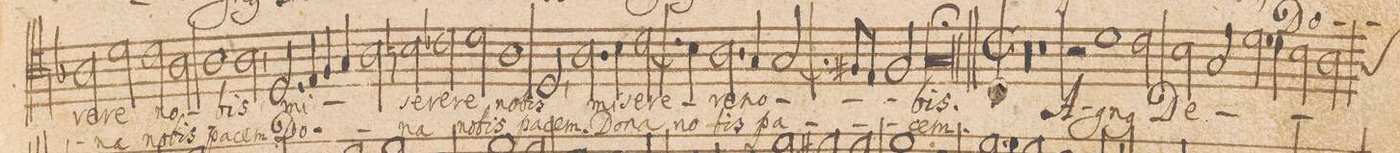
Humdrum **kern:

**kern	**text	**text
*I"TENOR.	*	*
*clefC4	*	*
*k[b-]	*	*
*met(c|)	*	*
*M2/1	*	*
2A\	-re-	.
2d\	-re	-na
2c\	no-	no-
2A\	.	-bis
=13-	=13-	=13-
1A	.	pa-
2A,<\	-bis	-cem
2.D/	mi-	Do-
=14-	=14-	=14-
4E/	.	.
4Fny/	.	.
4G/	.	.
2A\	.	.
2Bn\	-se-	-na
=15-	=15-	=15-
2cn\	-re-	no-
2d\	-re	-bis
1A	no-	pa-
=16-	=16-	=16-
2D,</	-bis	-cem.
2.A\	mi-	Do-
4B-\	-se-	-na
[<2c\	-re-	no-
=17-	=17-	=17-
4c\]	.	.
4B-\	.	.
2.A\	-re	-bis
4G/	.	.
[<2G/	no-	pa-
=18-	=18-	=18-
4G/]	.	.
8F#X/L	.	.
8E/J	.	.
2F#/	.	.
1G;	-bis.	-cem.
=20||	=20||	=20||
*M2/1	*	*
*met(c|)	*	*
00r	.	.
=21-	=21-	=21-
=22-	=22-	=22-
0r	.	.
=23-	=23-	=23-
2r	.	.
1d	A-	.
2c\	-gn(us)	.
=24-	=24-	=24-
2B-\	De-	.
2G/	.	.
2.d\	.	.
4c\	.	.
=25-	=25-	=25-
2B-\	.	.
*custos:G	*	*
2A\	.	.
*-	*-	*-
